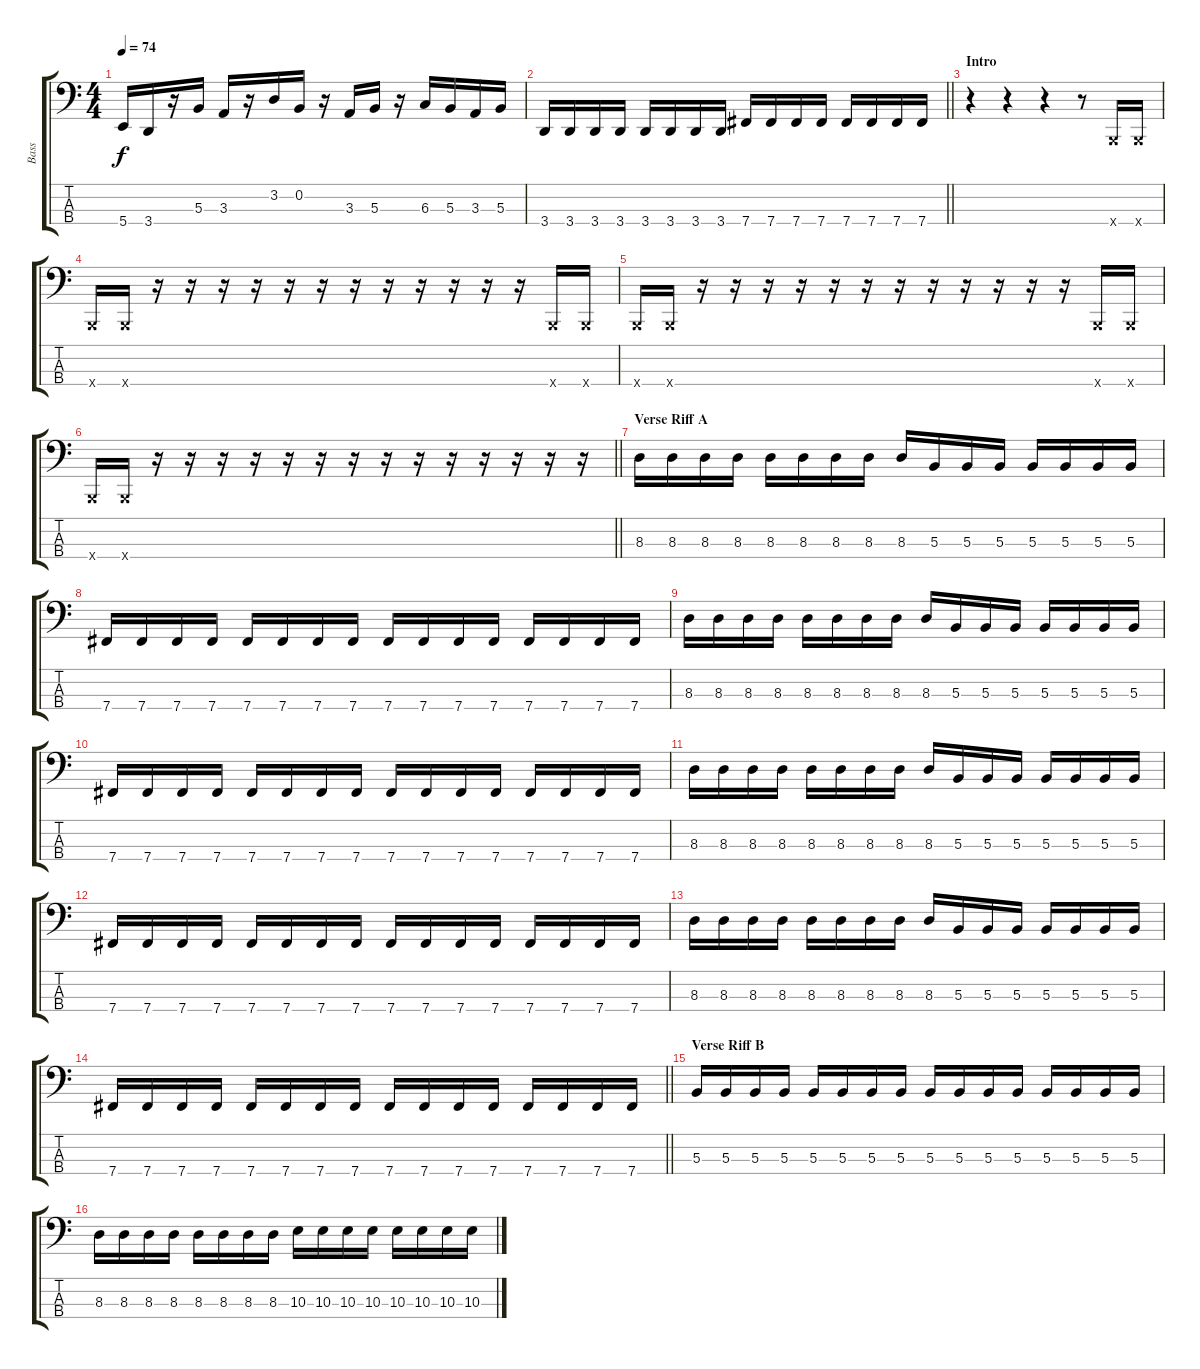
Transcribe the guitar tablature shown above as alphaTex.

\track ("Bass" "Bass") {instrument electricbassfinger}
\staff {score tabs}
\tuning (E2 B1 Gb1 B0) {hide}
\ts (4 4)
\tempo 74
\clef f4
\ks c
5.4.16{dy f} 3.4.16 r.16 5.3.16 3.3.16 r.16 3.2.16 0.2.16 r.16 3.3.16 5.3.16 r.16 6.3.16 5.3.16 3.3.16 5.3.16 |
\barLineRight lightlight
3.4.16 3.4.16 3.4.16 3.4.16 3.4.16 3.4.16 3.4.16 3.4.16 7.4.16 7.4.16 7.4.16 7.4.16 7.4.16 7.4.16 7.4.16 7.4.16 |
\section ("" "Intro")
r.4 r.4 r.4 r.8 0.4{x}.16 0.4{x}.16 |
0.4{x}.16 0.4{x}.16 r.16 r.16 r.16 r.16 r.16 r.16 r.16 r.16 r.16 r.16 r.16 r.16 0.4{x}.16 0.4{x}.16 |
0.4{x}.16 0.4{x}.16 r.16 r.16 r.16 r.16 r.16 r.16 r.16 r.16 r.16 r.16 r.16 r.16 0.4{x}.16 0.4{x}.16 |
\barLineRight lightlight
0.4{x}.16 0.4{x}.16 r.16 r.16 r.16 r.16 r.16 r.16 r.16 r.16 r.16 r.16 r.16 r.16 r.16 r.16 |
\section ("" "Verse Riff A")
8.3.16 8.3.16 8.3.16 8.3.16 8.3.16 8.3.16 8.3.16 8.3.16 8.3.16 5.3.16 5.3.16 5.3.16 5.3.16 5.3.16 5.3.16 5.3.16 |
7.4.16 7.4.16 7.4.16 7.4.16 7.4.16 7.4.16 7.4.16 7.4.16 7.4.16 7.4.16 7.4.16 7.4.16 7.4.16 7.4.16 7.4.16 7.4.16 |
8.3.16 8.3.16 8.3.16 8.3.16 8.3.16 8.3.16 8.3.16 8.3.16 8.3.16 5.3.16 5.3.16 5.3.16 5.3.16 5.3.16 5.3.16 5.3.16 |
7.4.16 7.4.16 7.4.16 7.4.16 7.4.16 7.4.16 7.4.16 7.4.16 7.4.16 7.4.16 7.4.16 7.4.16 7.4.16 7.4.16 7.4.16 7.4.16 |
8.3.16 8.3.16 8.3.16 8.3.16 8.3.16 8.3.16 8.3.16 8.3.16 8.3.16 5.3.16 5.3.16 5.3.16 5.3.16 5.3.16 5.3.16 5.3.16 |
7.4.16 7.4.16 7.4.16 7.4.16 7.4.16 7.4.16 7.4.16 7.4.16 7.4.16 7.4.16 7.4.16 7.4.16 7.4.16 7.4.16 7.4.16 7.4.16 |
8.3.16 8.3.16 8.3.16 8.3.16 8.3.16 8.3.16 8.3.16 8.3.16 8.3.16 5.3.16 5.3.16 5.3.16 5.3.16 5.3.16 5.3.16 5.3.16 |
\barLineRight lightlight
7.4.16 7.4.16 7.4.16 7.4.16 7.4.16 7.4.16 7.4.16 7.4.16 7.4.16 7.4.16 7.4.16 7.4.16 7.4.16 7.4.16 7.4.16 7.4.16 |
\section ("" "Verse Riff B")
5.3.16 5.3.16 5.3.16 5.3.16 5.3.16 5.3.16 5.3.16 5.3.16 5.3.16 5.3.16 5.3.16 5.3.16 5.3.16 5.3.16 5.3.16 5.3.16 |
8.3.16 8.3.16 8.3.16 8.3.16 8.3.16 8.3.16 8.3.16 8.3.16 10.3.16 10.3.16 10.3.16 10.3.16 10.3.16 10.3.16 10.3.16 10.3.16
